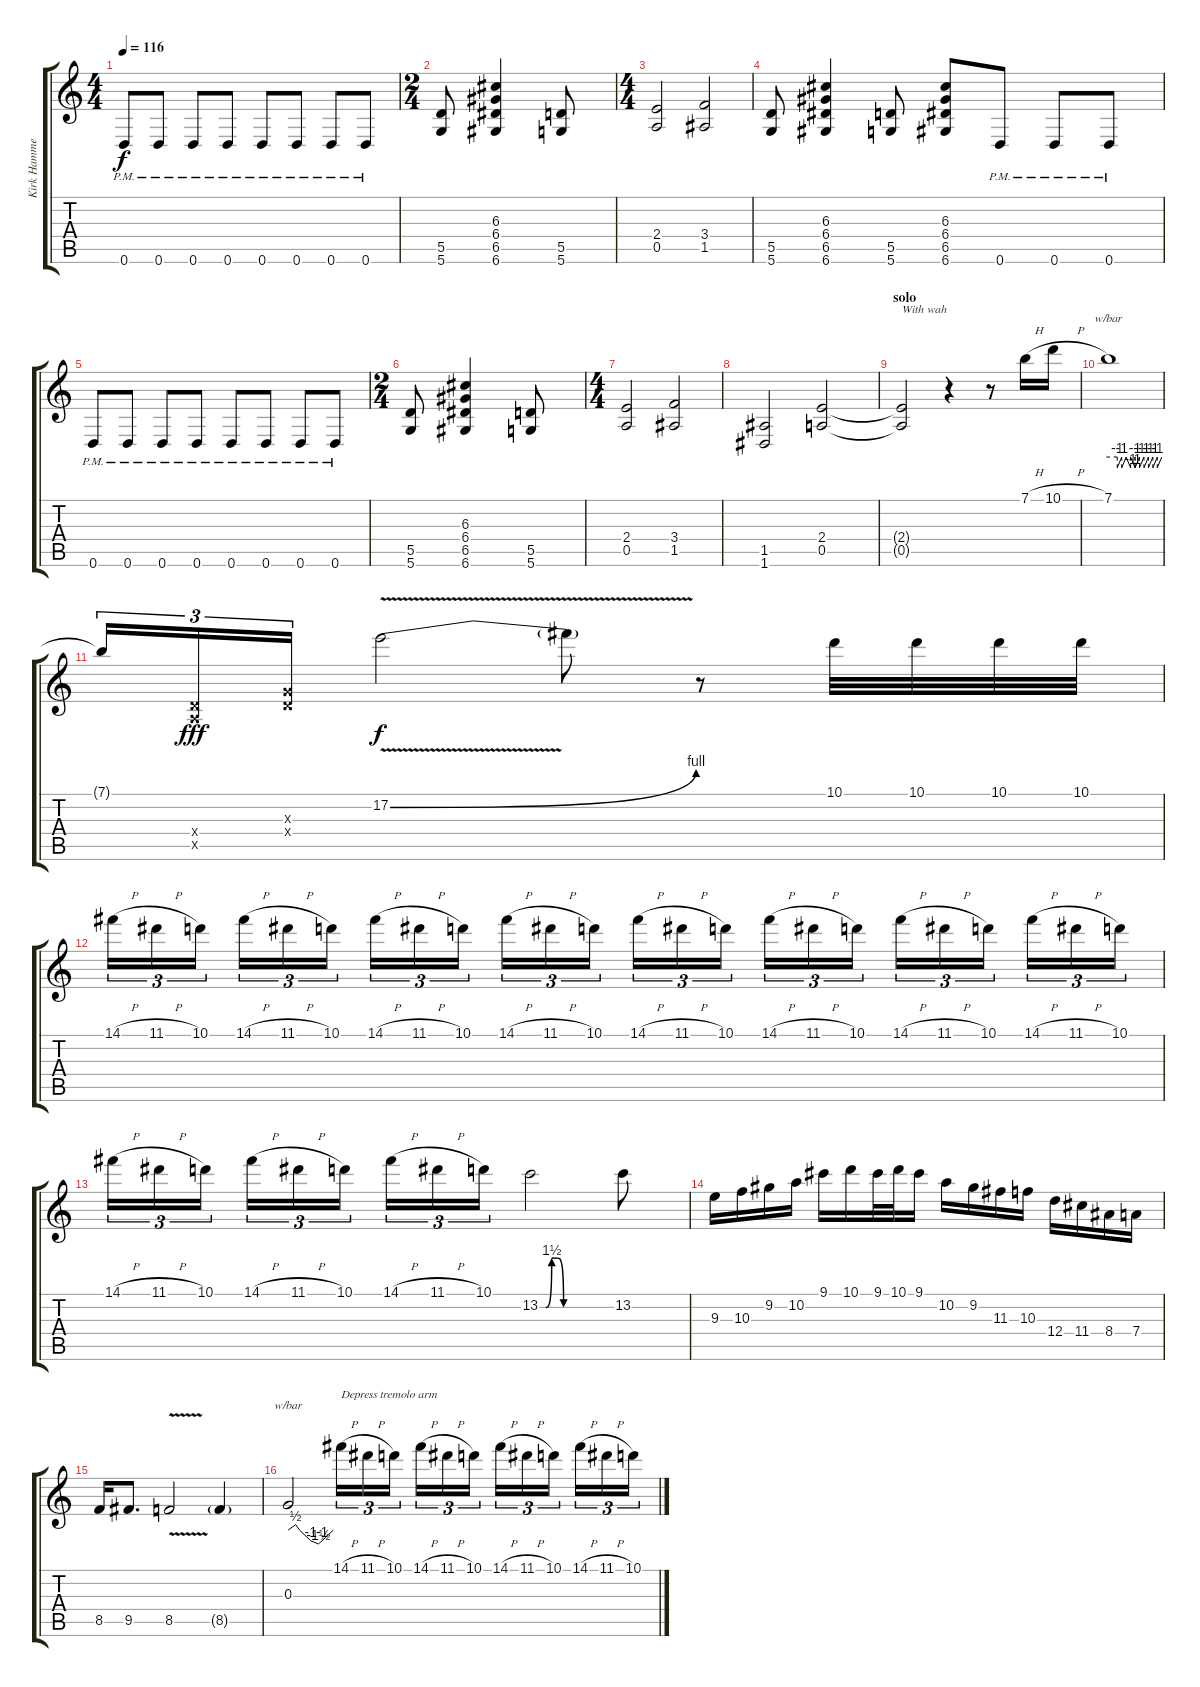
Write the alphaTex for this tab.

\track ("Kirk Hammet (Lead)" "Kirk Hamme") {instrument distortionguitar}
\staff {score tabs}
\tuning (E4 B3 G3 D3 A2 D2) {hide}
\ts (4 4)
\tempo 116
\clef g2
\ks c
0.6{pm}.8{dy f} 0.6{pm}.8 0.6{pm}.8 0.6{pm}.8 0.6{pm}.8 0.6{pm}.8 0.6{pm}.8 0.6{pm}.8 |
\ts (2 4)
(5.5 5.6).8 (6.3 6.4 6.5 6.6).4 (5.5 5.6).8 |
\ts (4 4)
(2.4 0.5).2 (3.4 1.5).2 |
(5.5 5.6).8 (6.3 6.4 6.5 6.6).4 (5.5 5.6).8 (6.3 6.4 6.5 6.6).8 0.6{pm}.8 0.6{pm}.8 0.6{pm}.8 |
0.6{pm}.8 0.6{pm}.8 0.6{pm}.8 0.6{pm}.8 0.6{pm}.8 0.6{pm}.8 0.6{pm}.8 0.6{pm}.8 |
\ts (2 4)
(5.5 5.6).8 (6.3 6.4 6.5 6.6).4 (5.5 5.6).8 |
\ts (4 4)
(2.4 0.5).2 (3.4 1.5).2 |
(1.5 1.6).2 (2.4 0.5).2 |
\section ("" "solo")
(2.4{t} 0.5{t}).2{txt "With wah"} r.4 r.8 7.1{h}.16 10.1{h}.16 |
7.1.1{tbe (custom default 0 0 10 0 10 -4 15 0 15 -4 20 0 25 -4 25 0 30 -4 30 0 30 -4 35 0 35 -4 40 0 40 -4 45 0 45 -4 50 0 50 -4 55 0 55 -4 60 0 60 0)} |
7.1{t}.16{tu (3 2)} (0.4{x} 0.5{x}).16{tu (3 2) dy fff} (0.3{x} 0.4{x}).16{tu (3 2)} 17.2{be (bend 0 0 60 4) v}.2{dy f} 17.2{t}.8 r.8 10.1.32 10.1.32 10.1.32 10.1.32 |
14.1{h}.16{tu (3 2)} 11.1{h}.16{tu (3 2)} 10.1.16{tu (3 2)} 14.1{h}.16{tu (3 2)} 11.1{h}.16{tu (3 2)} 10.1.16{tu (3 2)} 14.1{h}.16{tu (3 2)} 11.1{h}.16{tu (3 2)} 10.1.16{tu (3 2)} 14.1{h}.16{tu (3 2)} 11.1{h}.16{tu (3 2)} 10.1.16{tu (3 2)} 14.1{h}.16{tu (3 2)} 11.1{h}.16{tu (3 2)} 10.1.16{tu (3 2)} 14.1{h}.16{tu (3 2)} 11.1{h}.16{tu (3 2)} 10.1.16{tu (3 2)} 14.1{h}.16{tu (3 2)} 11.1{h}.16{tu (3 2)} 10.1.16{tu (3 2)} 14.1{h}.16{tu (3 2)} 11.1{h}.16{tu (3 2)} 10.1.16{tu (3 2)} |
14.1{h}.16{tu (3 2)} 11.1{h}.16{tu (3 2)} 10.1.16{tu (3 2)} 14.1{h}.16{tu (3 2)} 11.1{h}.16{tu (3 2)} 10.1.16{tu (3 2)} 14.1{h}.16{tu (3 2)} 11.1{h}.16{tu (3 2)} 10.1.16{tu (3 2)} 13.2{be (custom 0 0 5 0 10 6 15 6 20 0 60 0)}.2 13.2.8 |
9.3.16 10.3.16 9.2.16 10.2.16 9.1.16 10.1.16 9.1.32 10.1.32 9.1.16 10.2.16 9.2.16 11.3.16 10.3.16 12.4.16 11.4.16 8.4.16 7.4.16 |
8.5.16 9.5.8{d} 8.5{v}.2 8.5{g}.4 |
0.3.2{tbe (custom default 0 0 10 2 15 0 30 -4 40 -6 45 -4 60 0)} 14.1{h}.16{tu (3 2) txt "Depress tremolo arm"} 11.1{h}.16{tu (3 2)} 10.1.16{tu (3 2)} 14.1{h}.16{tu (3 2)} 11.1{h}.16{tu (3 2)} 10.1.16{tu (3 2)} 14.1{h}.16{tu (3 2)} 11.1{h}.16{tu (3 2)} 10.1.16{tu (3 2)} 14.1{h}.16{tu (3 2)} 11.1{h}.16{tu (3 2)} 10.1.16{tu (3 2)}
